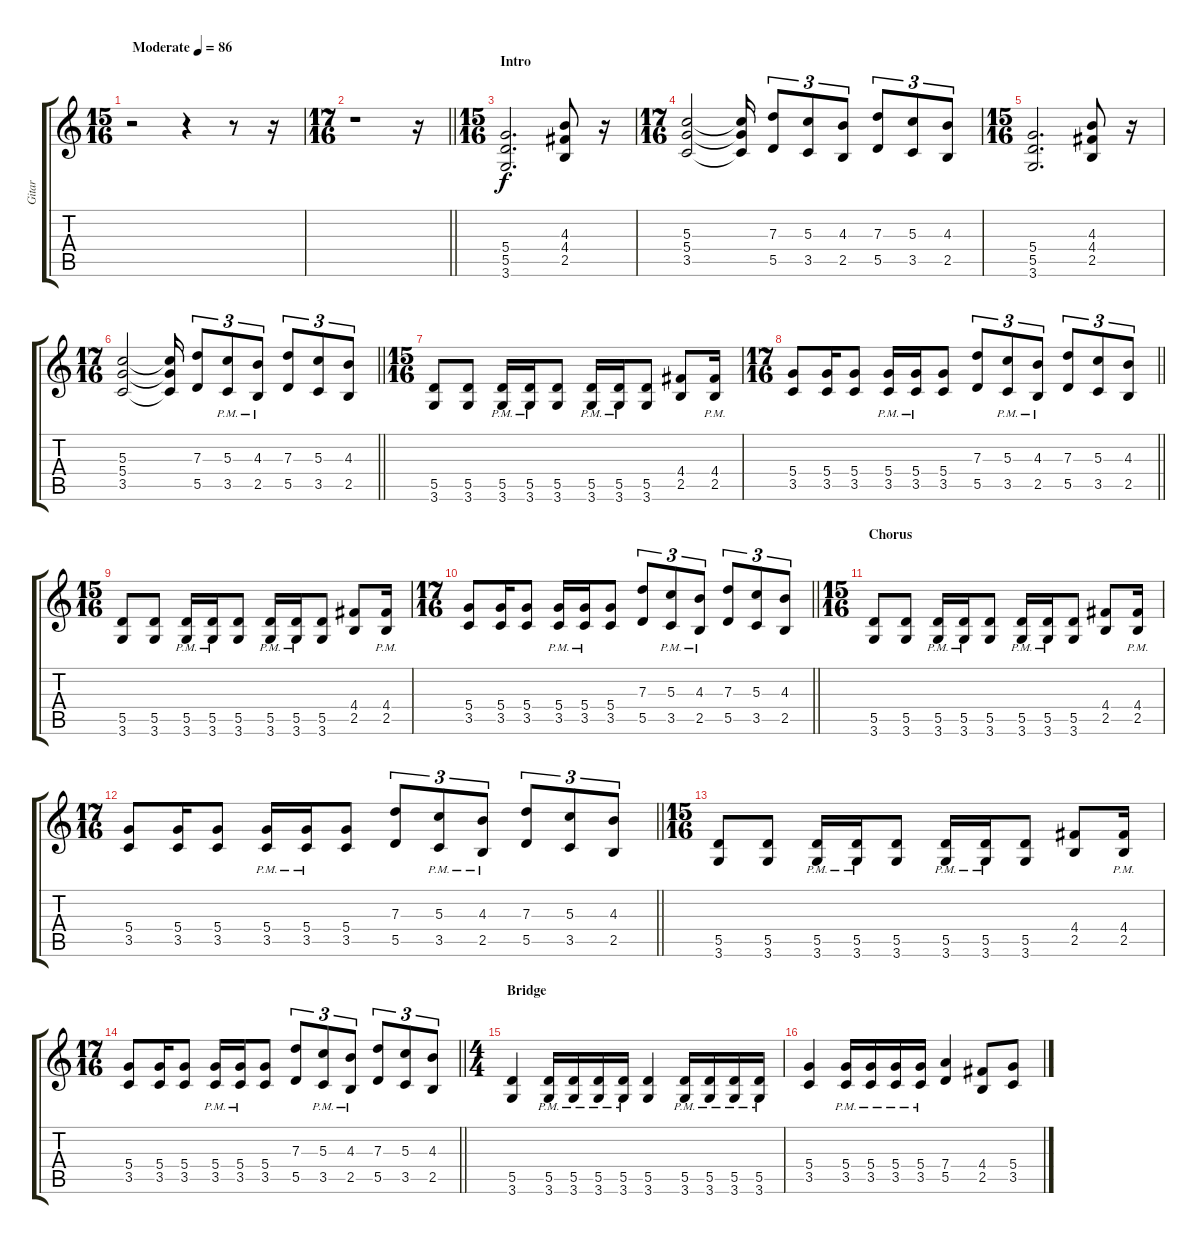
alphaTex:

\track ("Gitar" "Gitar") {instrument overdrivenguitar}
\staff {score tabs}
\tuning (E4 B3 G3 D3 A2 E2) {hide}
\ts (15 16)
\tempo (86 "Moderate")
\clef g2
\ks c
r.2{dy f instrument overdrivenguitar} r.4 r.8 r.16 |
\ts (17 16)
\barLineRight lightlight
r.1 r.16 |
\ts (15 16)
\section ("" "Intro")
(5.4 5.5 3.6).2{d} (4.3 4.4 2.5).8 r.16 |
\ts (17 16)
(5.3 5.4 3.5).2 (5.3{t} 5.4{t} 3.5{t}).16 (7.3 5.5).8{tu (3 2)} (5.3 3.5).8{tu (3 2)} (4.3 2.5).8{tu (3 2)} (7.3 5.5).8{tu (3 2)} (5.3 3.5).8{tu (3 2)} (4.3 2.5).8{tu (3 2)} |
\ts (15 16)
(5.4 5.5 3.6).2{d} (4.3 4.4 2.5).8 r.16 |
\ts (17 16)
\barLineRight lightlight
(5.3 5.4 3.5).2 (5.3{t} 5.4{t} 3.5{t}).16 (7.3 5.5).8{tu (3 2)} (5.3{pm} 3.5{pm}).8{tu (3 2)} (4.3{pm} 2.5{pm}).8{tu (3 2)} (7.3 5.5).8{tu (3 2)} (5.3 3.5).8{tu (3 2)} (4.3 2.5).8{tu (3 2)} |
\ts (15 16)
\section ("" "")
(5.5 3.6).8 (5.5 3.6).8 (5.5{pm} 3.6{pm}).16 (5.5{pm} 3.6{pm}).16 (5.5 3.6).8 (5.5{pm} 3.6{pm}).16 (5.5{pm} 3.6{pm}).16 (5.5 3.6).8 (4.4 2.5).8 (4.4{pm} 2.5{pm}).16 |
\ts (17 16)
\barLineRight lightlight
(5.4 3.5).8 (5.4 3.5).16 (5.4 3.5).8 (5.4{pm} 3.5{pm}).16 (5.4{pm} 3.5{pm}).16 (5.4 3.5).8 (7.3 5.5).8{tu (3 2)} (5.3{pm} 3.5{pm}).8{tu (3 2)} (4.3{pm} 2.5{pm}).8{tu (3 2)} (7.3 5.5).8{tu (3 2)} (5.3 3.5).8{tu (3 2)} (4.3 2.5).8{tu (3 2)} |
\ts (15 16)
(5.5 3.6).8 (5.5 3.6).8 (5.5{pm} 3.6{pm}).16 (5.5{pm} 3.6{pm}).16 (5.5 3.6).8 (5.5{pm} 3.6{pm}).16 (5.5{pm} 3.6{pm}).16 (5.5 3.6).8 (4.4 2.5).8 (4.4{pm} 2.5{pm}).16 |
\ts (17 16)
\barLineRight lightlight
(5.4 3.5).8 (5.4 3.5).16 (5.4 3.5).8 (5.4{pm} 3.5{pm}).16 (5.4{pm} 3.5{pm}).16 (5.4 3.5).8 (7.3 5.5).8{tu (3 2)} (5.3{pm} 3.5{pm}).8{tu (3 2)} (4.3{pm} 2.5{pm}).8{tu (3 2)} (7.3 5.5).8{tu (3 2)} (5.3 3.5).8{tu (3 2)} (4.3 2.5).8{tu (3 2)} |
\ts (15 16)
\section ("" "Chorus")
(5.5 3.6).8 (5.5 3.6).8 (5.5{pm} 3.6{pm}).16 (5.5{pm} 3.6{pm}).16 (5.5 3.6).8 (5.5{pm} 3.6{pm}).16 (5.5{pm} 3.6{pm}).16 (5.5 3.6).8 (4.4 2.5).8 (4.4{pm} 2.5{pm}).16 |
\ts (17 16)
\barLineRight lightlight
(5.4 3.5).8 (5.4 3.5).16 (5.4 3.5).8 (5.4{pm} 3.5{pm}).16 (5.4{pm} 3.5{pm}).16 (5.4 3.5).8 (7.3 5.5).8{tu (3 2)} (5.3{pm} 3.5{pm}).8{tu (3 2)} (4.3{pm} 2.5{pm}).8{tu (3 2)} (7.3 5.5).8{tu (3 2)} (5.3 3.5).8{tu (3 2)} (4.3 2.5).8{tu (3 2)} |
\ts (15 16)
(5.5 3.6).8 (5.5 3.6).8 (5.5{pm} 3.6{pm}).16 (5.5{pm} 3.6{pm}).16 (5.5 3.6).8 (5.5{pm} 3.6{pm}).16 (5.5{pm} 3.6{pm}).16 (5.5 3.6).8 (4.4 2.5).8 (4.4{pm} 2.5{pm}).16 |
\ts (17 16)
\barLineRight lightlight
(5.4 3.5).8 (5.4 3.5).16 (5.4 3.5).8 (5.4{pm} 3.5{pm}).16 (5.4{pm} 3.5{pm}).16 (5.4 3.5).8 (7.3 5.5).8{tu (3 2)} (5.3{pm} 3.5{pm}).8{tu (3 2)} (4.3{pm} 2.5{pm}).8{tu (3 2)} (7.3 5.5).8{tu (3 2)} (5.3 3.5).8{tu (3 2)} (4.3 2.5).8{tu (3 2)} |
\ts (4 4)
\section ("" "Bridge")
(5.5 3.6).4 (5.5 3.6{pm}).16 (5.5{pm} 3.6{pm}).16 (5.5{pm} 3.6{pm}).16 (5.5{pm} 3.6{pm}).16 (5.5 3.6).4 (5.5{pm} 3.6{pm}).16 (5.5{pm} 3.6{pm}).16 (5.5{pm} 3.6{pm}).16 (5.5{pm} 3.6{pm}).16 |
(5.4 3.5).4 (5.4{pm} 3.5{pm}).16 (5.4{pm} 3.5{pm}).16 (5.4{pm} 3.5{pm}).16 (5.4{pm} 3.5{pm}).16 (7.4 5.5).4 (4.4 2.5).8 (5.4 3.5).8
